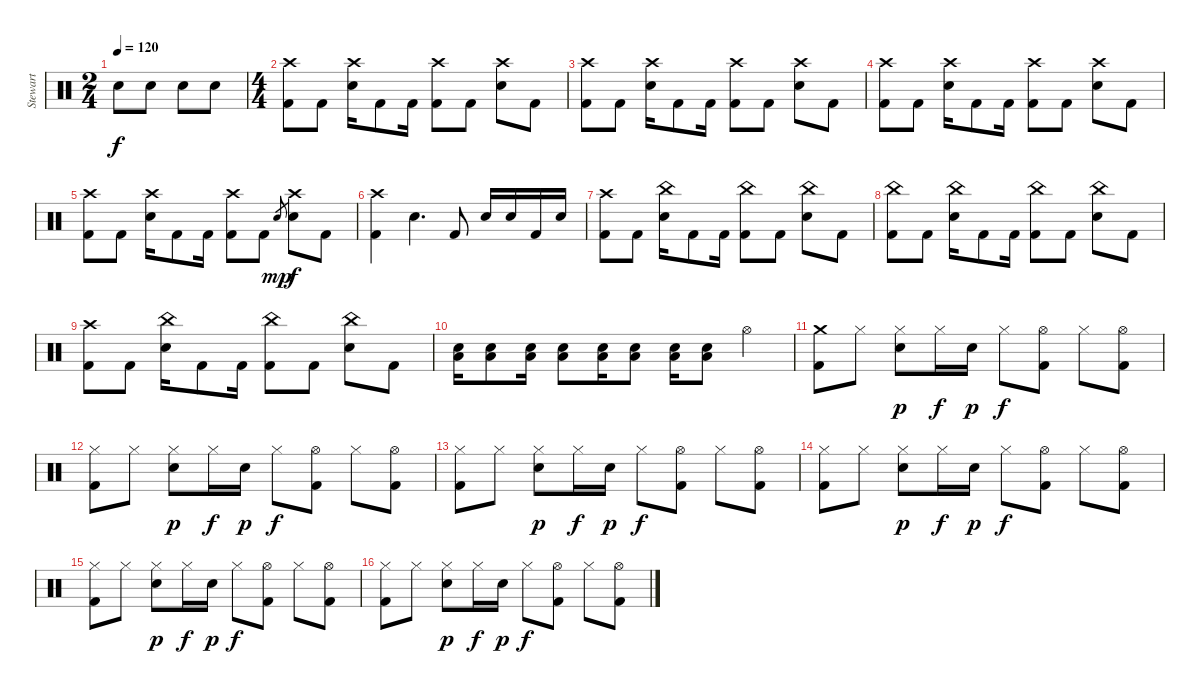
\track ("Stewart" "Stewart") {instrument percussion}
\staff {score}
\articulation defaults
\ts (2 4)
\tempo 120
\clef neutral
\ks c "Electric Snare (hit)".8{dy f} "Electric Snare (hit)".8 "Electric Snare (hit)".8 "Electric Snare (hit)".8
|
\ts (4 4)
("Kick (hit) 2" "Crash high (hit)").8 "Kick (hit) 2".8 ("Electric Snare (hit)" "Crash high (hit)").16 "Kick (hit) 2".8 "Kick (hit) 2".16 ("Kick (hit) 2" "Crash high (hit)").8 "Kick (hit) 2".8 ("Electric Snare (hit)" "Crash high (hit)").8 "Kick (hit) 2".8 |
("Kick (hit) 2" "Crash high (hit)").8 "Kick (hit) 2".8 ("Electric Snare (hit)" "Crash high (hit)").16 "Kick (hit) 2".8 "Kick (hit) 2".16 ("Kick (hit) 2" "Crash high (hit)").8 "Kick (hit) 2".8 ("Electric Snare (hit)" "Crash high (hit)").8 "Kick (hit) 2".8 |
("Kick (hit) 2" "Crash high (hit)").8 "Kick (hit) 2".8 ("Electric Snare (hit)" "Crash high (hit)").16 "Kick (hit) 2".8 "Kick (hit) 2".16 ("Kick (hit) 2" "Crash high (hit)").8 "Kick (hit) 2".8 ("Electric Snare (hit)" "Crash high (hit)").8 "Kick (hit) 2".8 |
("Kick (hit) 2" "Crash high (hit)").8 "Kick (hit) 2".8 ("Electric Snare (hit)" "Crash high (hit)").16 "Kick (hit) 2".8 "Kick (hit) 2".16 ("Kick (hit) 2" "Crash high (hit)").8 "Kick (hit) 2".8 "Snare (hit) 2".8{gr dy mp} ("Electric Snare (hit)" "Crash high (hit)").8{dy f} "Kick (hit) 2".8 |
("Kick (hit) 2" "Crash high (hit)").4 "Electric Snare (hit)".4{d} "Kick (hit) 2".8 "Electric Snare (hit)".16 "Electric Snare (hit)".16 "Kick (hit) 2".16 "Electric Snare (hit)".16 |
("Kick (hit) 2" "Crash high (hit)").8 "Kick (hit) 2".8 ("Electric Snare (hit)" "China (hit)").16 "Kick (hit) 2".8 "Kick (hit) 2".16 ("Kick (hit) 2" "China (hit)").8 "Kick (hit) 2".8 ("Electric Snare (hit)" "China (hit)").8 "Kick (hit) 2".8 |
("Kick (hit) 2" "China (hit)").8 "Kick (hit) 2".8 ("Electric Snare (hit)" "China (hit)").16 "Kick (hit) 2".8 "Kick (hit) 2".16 ("Kick (hit) 2" "China (hit)").8 "Kick (hit) 2".8 ("Electric Snare (hit)" "China (hit)").8 "Kick (hit) 2".8 |
("Kick (hit) 2" "Crash high (hit)").8 "Kick (hit) 2".8 ("Electric Snare (hit)" "China (hit)").16 "Kick (hit) 2".8 "Kick (hit) 2".16 ("Kick (hit) 2" "China (hit)").8 "Kick (hit) 2".8 ("Electric Snare (hit)" "China (hit)").8 "Kick (hit) 2".8 |
("Electric Snare (hit)" "Low Tom (hit)").16 ("Electric Snare (hit)" "Low Tom (hit)").8 ("Electric Snare (hit)" "Low Tom (hit)").16 ("Electric Snare (hit)" "Low Tom (hit)").8 ("Electric Snare (hit)" "Low Tom (hit)").16 ("Electric Snare (hit)" "Low Tom (hit)").8 ("Electric Snare (hit)" "Low Tom (hit)").16 ("Electric Snare (hit)" "Low Tom (hit)").8 "Hi-Hat (open)".4 |
("Crash medium (hit)" "Kick (hit) 2").8 "Hi-Hat (closed)".8 ("Hi-Hat (closed)" "Electric Snare (hit)").8{dy p} "Hi-Hat (closed)".16{dy f} "Electric Snare (hit)".16{dy p} "Hi-Hat (closed)".8{dy f} ("Hi-Hat (open)" "Kick (hit) 2").8 "Hi-Hat (closed)".8 ("Hi-Hat (open)" "Kick (hit) 2").8 |
("Hi-Hat (closed)" "Kick (hit) 2").8 "Hi-Hat (closed)".8 ("Hi-Hat (closed)" "Electric Snare (hit)").8{dy p} "Hi-Hat (closed)".16{dy f} "Electric Snare (hit)".16{dy p} "Hi-Hat (closed)".8{dy f} ("Hi-Hat (open)" "Kick (hit) 2").8 "Hi-Hat (closed)".8 ("Hi-Hat (open)" "Kick (hit) 2").8 |
("Hi-Hat (closed)" "Kick (hit) 2").8 "Hi-Hat (closed)".8 ("Hi-Hat (closed)" "Electric Snare (hit)").8{dy p} "Hi-Hat (closed)".16{dy f} "Electric Snare (hit)".16{dy p} "Hi-Hat (closed)".8{dy f} ("Hi-Hat (open)" "Kick (hit) 2").8 "Hi-Hat (closed)".8 ("Hi-Hat (open)" "Kick (hit) 2").8 |
("Hi-Hat (closed)" "Kick (hit) 2").8 "Hi-Hat (closed)".8 ("Hi-Hat (closed)" "Electric Snare (hit)").8{dy p} "Hi-Hat (closed)".16{dy f} "Electric Snare (hit)".16{dy p} "Hi-Hat (closed)".8{dy f} ("Hi-Hat (open)" "Kick (hit) 2").8 "Hi-Hat (closed)".8 ("Hi-Hat (open)" "Kick (hit) 2").8 |
("Hi-Hat (closed)" "Kick (hit) 2").8 "Hi-Hat (closed)".8 ("Hi-Hat (closed)" "Electric Snare (hit)").8{dy p} "Hi-Hat (closed)".16{dy f} "Electric Snare (hit)".16{dy p} "Hi-Hat (closed)".8{dy f} ("Hi-Hat (open)" "Kick (hit) 2").8 "Hi-Hat (closed)".8 ("Hi-Hat (open)" "Kick (hit) 2").8 |
("Hi-Hat (closed)" "Kick (hit) 2").8 "Hi-Hat (closed)".8 ("Hi-Hat (closed)" "Electric Snare (hit)").8{dy p} "Hi-Hat (closed)".16{dy f} "Electric Snare (hit)".16{dy p} "Hi-Hat (closed)".8{dy f} ("Hi-Hat (open)" "Kick (hit) 2").8 "Hi-Hat (closed)".8 ("Hi-Hat (open)" "Kick (hit) 2").8
